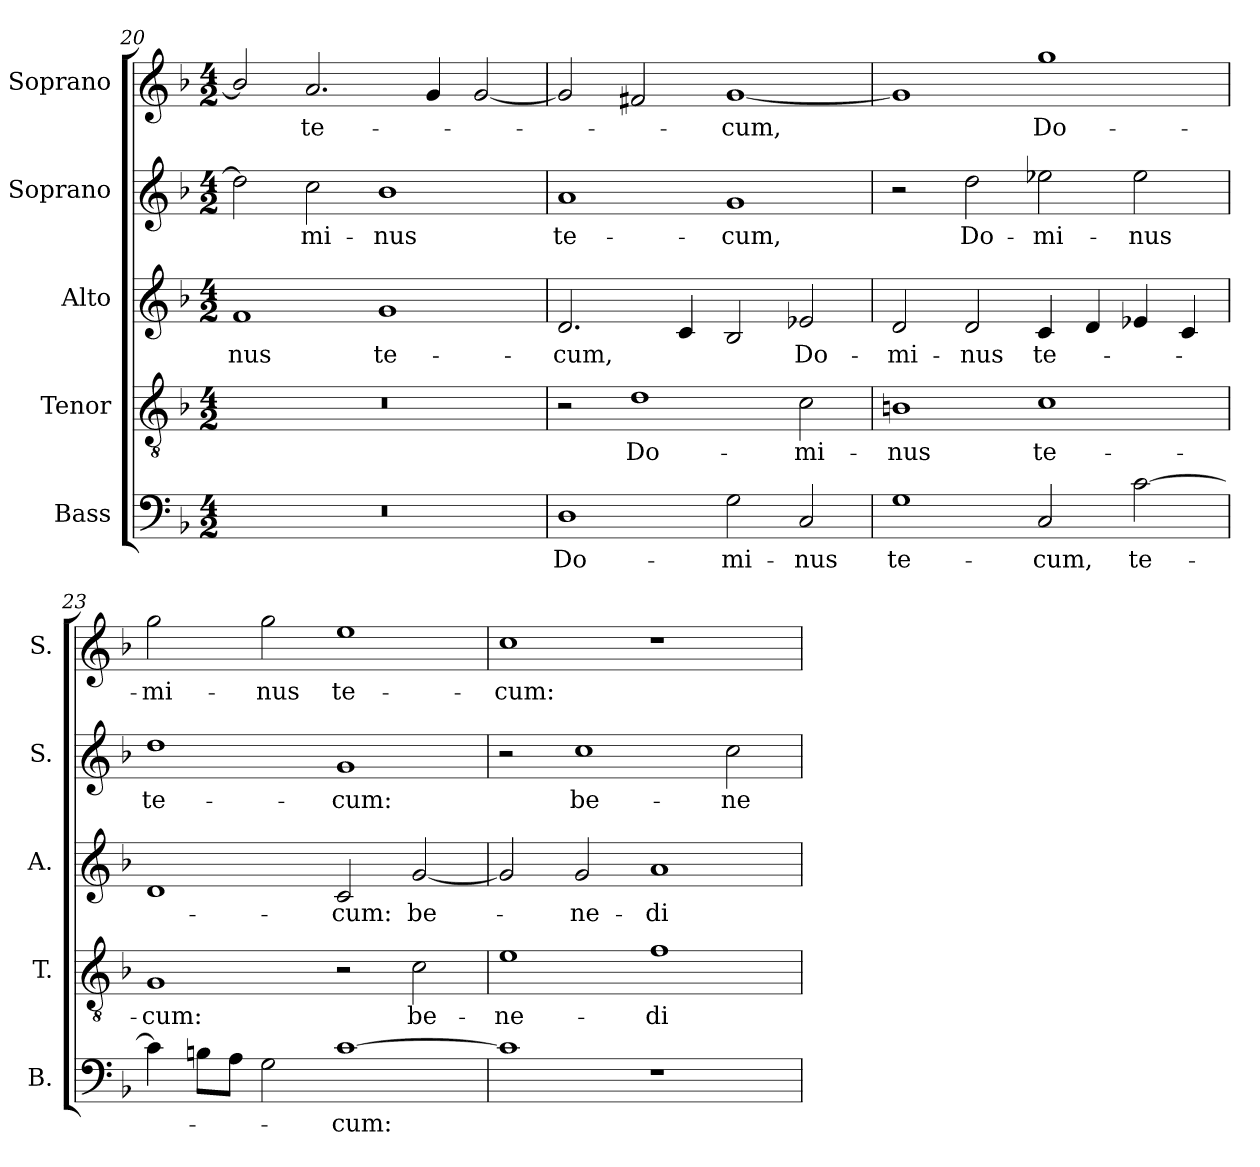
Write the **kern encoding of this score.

**kern	**text	**kern	**text	**kern	**text	**kern	**text	**kern	**text
*part5	*part5	*part4	*part4	*part3	*part3	*part2	*part2	*part1	*part1
*staff5	*staff5	*staff4	*staff4	*staff3	*staff3	*staff2	*staff2	*staff1	*staff1
*I"Bass	*	*I"Tenor	*	*I"Alto	*	*I"Soprano	*	*I"Soprano	*
*I'B.	*	*I'T.	*	*I'A.	*	*I'S.	*	*I'S.	*
*clefF4	*	*clefGv2	*	*clefG2	*	*clefG2	*	*clefG2	*
*	*	*ITrd7c12	*	*	*	*	*	*	*
*k[b-]	*	*k[b-]	*	*k[b-]	*	*k[b-]	*	*k[b-]	*
*F:	*	*F:	*	*F:	*	*F:	*	*F:	*
*M4/2	*	*M4/2	*	*M4/2	*	*M4/2	*	*M4/2	*
=20	=20	=20	=20	=20	=20	=20	=20	=20	=20
!LO:N:vis=1	!	!LO:N:vis=1	!	!	!	!	!	!	!
!	!	!	!	!	!LO:LY:b:color=#000000	!	!	!	!
0r	.	0r	.	1fi	-nus	2ddi\]	.	2b-i/]	.
!	!	!	!	!	!	!	!LO:LY:b:color=#000000	!	!
!	!	!	!	!	!	!	!	!	!LO:LY:b:color=#000000
.	.	.	.	.	.	2cci\	-mi-	2.ai/	te-
!	!	!	!	!	!LO:LY:b:color=#000000	!	!	!	!
!	!	!	!	!	!	!	!LO:LY:b:color=#000000	!	!
.	.	.	.	1gi	te-	1b-i	-nus	.	.
.	.	.	.	.	.	.	.	4gi/	.
.	.	.	.	.	.	.	.	[2gi/	.
=21	=21	=21	=21	=21	=21	=21	=21	=21	=21
!	!LO:LY:b:color=#000000	!	!	!	!	!	!	!	!
!	!	!	!	!	!LO:LY:b:color=#000000	!	!	!	!
!	!	!	!	!	!	!	!LO:LY:b:color=#000000	!	!
1Di	Do-	2r	.	2.di/	-cum,	1ai	te-	2gi/]	.
!	!	!	!LO:LY:b:color=#000000	!	!	!	!	!	!
.	.	1Di	Do-	.	.	.	.	2f#Xi/	.
.	.	.	.	4ci/	.	.	.	.	.
!	!LO:LY:b:color=#000000	!	!	!	!	!	!	!	!
!	!	!	!	!	!	!	!LO:LY:b:color=#000000	!	!
!	!	!	!	!	!	!	!	!	!LO:LY:b:color=#000000
2Gi\	-mi-	.	.	2B-i/	.	1gi	-cum,	[1gi	-cum,
!	!LO:LY:b:color=#000000	!	!	!	!	!	!	!	!
!	!	!	!LO:LY:b:color=#000000	!	!	!	!	!	!
!	!	!	!	!	!LO:LY:b:color=#000000	!	!	!	!
2Ci/	-nus	2Ci\	-mi-	2e-Xi/	Do-	.	.	.	.
=22	=22	=22	=22	=22	=22	=22	=22	=22	=22
!	!LO:LY:b:color=#000000	!	!	!	!	!	!	!	!
!	!	!	!LO:LY:b:color=#000000	!	!	!	!	!	!
!	!	!	!	!	!LO:LY:b:color=#000000	!	!	!	!
1Gi	te-	1BBni	-nus	2di/	-mi-	2r	.	1gi]	.
!	!	!	!	!	!LO:LY:b:color=#000000	!	!	!	!
!	!	!	!	!	!	!	!LO:LY:b:color=#000000	!	!
.	.	.	.	2di/	-nus	2ddi\	Do-	.	.
!	!LO:LY:b:color=#000000	!	!	!	!	!	!	!	!
!	!	!	!LO:LY:b:color=#000000	!	!	!	!	!	!
!	!	!	!	!	!LO:LY:b:color=#000000	!	!	!	!
!	!	!	!	!	!	!	!LO:LY:b:color=#000000	!	!
!	!	!	!	!	!	!	!	!	!LO:LY:b:color=#000000
2Ci/	-cum,	1Ci	te-	4ci/	te-	2ee-Xi\	-mi-	1ggi	Do-
.	.	.	.	4di/	.	.	.	.	.
!	!LO:LY:b:color=#000000	!	!	!	!	!	!	!	!
!	!	!	!	!	!	!	!LO:LY:b:color=#000000	!	!
[2ci\	te-	.	.	4e-Xi/	.	2ee-i\	-nus	.	.
.	.	.	.	4ci/	.	.	.	.	.
=23	=23	=23	=23	=23	=23	=23	=23	=23	=23
!	!	!	!LO:LY:b:color=#000000	!	!	!	!	!	!
!	!	!	!	!	!	!	!LO:LY:b:color=#000000	!	!
!	!	!	!	!	!	!	!	!	!LO:LY:b:color=#000000
4ci\]	.	1GGi	-cum:	1di	.	1ddi	te-	2ggi\	-mi-
8Bni\L	.	.	.	.	.	.	.	.	.
8Ai\J	.	.	.	.	.	.	.	.	.
!	!	!	!	!	!	!	!	!	!LO:LY:b:color=#000000
2Gi\	.	.	.	.	.	.	.	2ggi\	-nus
!	!LO:LY:b:color=#000000	!	!	!	!	!	!	!	!
!	!	!	!	!	!LO:LY:b:color=#000000	!	!	!	!
!	!	!	!	!	!	!	!LO:LY:b:color=#000000	!	!
!	!	!	!	!	!	!	!	!	!LO:LY:b:color=#000000
[1ci	-cum:	2r	.	2ci/	-cum:	1gi	-cum:	1eei	te-
!	!	!	!LO:LY:b:color=#000000	!	!	!	!	!	!
!	!	!	!	!	!LO:LY:b:color=#000000	!	!	!	!
.	.	2Ci\	be-	[2gi/	be-	.	.	.	.
=24	=24	=24	=24	=24	=24	=24	=24	=24	=24
!	!	!	!LO:LY:b:color=#000000	!	!	!	!	!	!
!	!	!	!	!	!	!	!	!	!LO:LY:b:color=#000000
1ci]	.	1Ei	-ne-	2gi/]	.	2r	.	1cci	-cum:
!	!	!	!	!	!LO:LY:b:color=#000000	!	!	!	!
!	!	!	!	!	!	!	!LO:LY:b:color=#000000	!	!
.	.	.	.	2gi/	-ne-	1cci	be-	.	.
!	!	!	!LO:LY:b:color=#000000	!	!	!	!	!	!
!	!	!	!	!	!LO:LY:b:color=#000000	!	!	!	!
1r	.	1Fi	-di-	1ai	-di-	.	.	1r	.
!	!	!	!	!	!	!	!LO:LY:b:color=#000000	!	!
.	.	.	.	.	.	2cci\	-ne-	.	.
=	=	=	=	=	=	=	=	=	=
*-	*-	*-	*-	*-	*-	*-	*-	*-	*-
